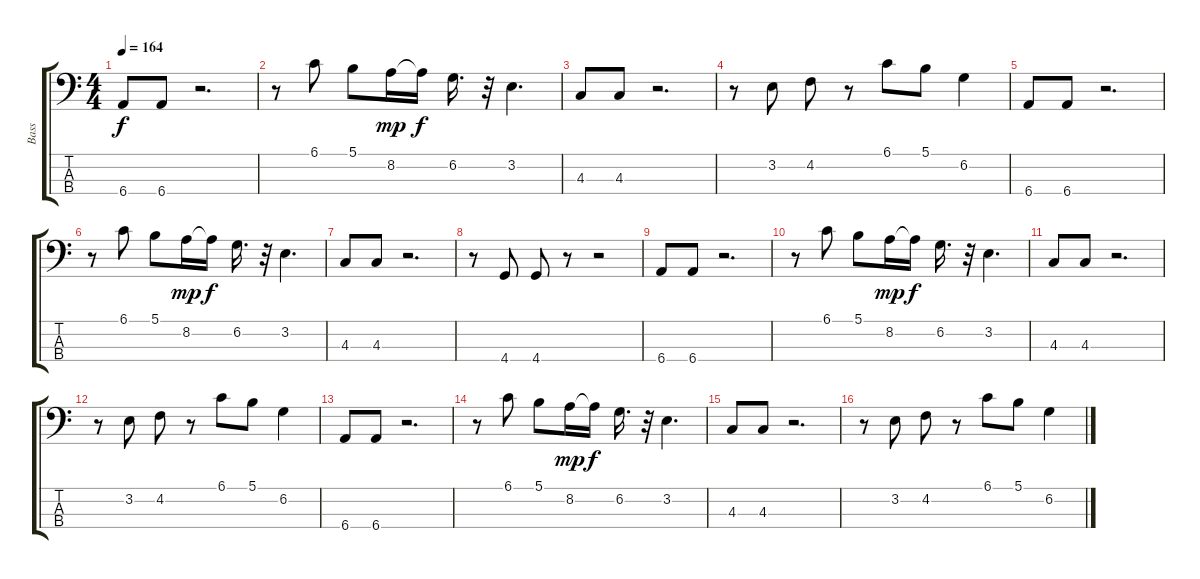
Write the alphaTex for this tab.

\track ("Bass" "Bass") {instrument electricbasspick}
\staff {score tabs}
\tuning (Gb2 Db2 Ab1 Eb1) {hide}
\ts (4 4)
\tempo 164
\clef f4
\ks c
6.4.8{dy f} 6.4.8 r.2{d} |
r.8 6.1.8 5.1.8 8.2.16{dy mp} 8.2{t}.16{dy f} 6.2.16{d} r.32 3.2.4{d} |
4.3.8 4.3.8 r.2{d} |
r.8 3.2.8 4.2.8 r.8 6.1.8 5.1.8 6.2.4 |
6.4.8 6.4.8 r.2{d} |
r.8 6.1.8 5.1.8 8.2.16{dy mp} 8.2{t}.16{dy f} 6.2.16{d} r.32 3.2.4{d} |
4.3.8 4.3.8 r.2{d} |
r.8 4.4.8 4.4.8 r.8 r.2 |
6.4.8 6.4.8 r.2{d} |
r.8 6.1.8 5.1.8 8.2.16{dy mp} 8.2{t}.16{dy f} 6.2.16{d} r.32 3.2.4{d} |
4.3.8 4.3.8 r.2{d} |
r.8 3.2.8 4.2.8 r.8 6.1.8 5.1.8 6.2.4 |
6.4.8 6.4.8 r.2{d} |
r.8 6.1.8 5.1.8 8.2.16{dy mp} 8.2{t}.16{dy f} 6.2.16{d} r.32 3.2.4{d} |
4.3.8 4.3.8 r.2{d} |
r.8 3.2.8 4.2.8 r.8 6.1.8 5.1.8 6.2.4
